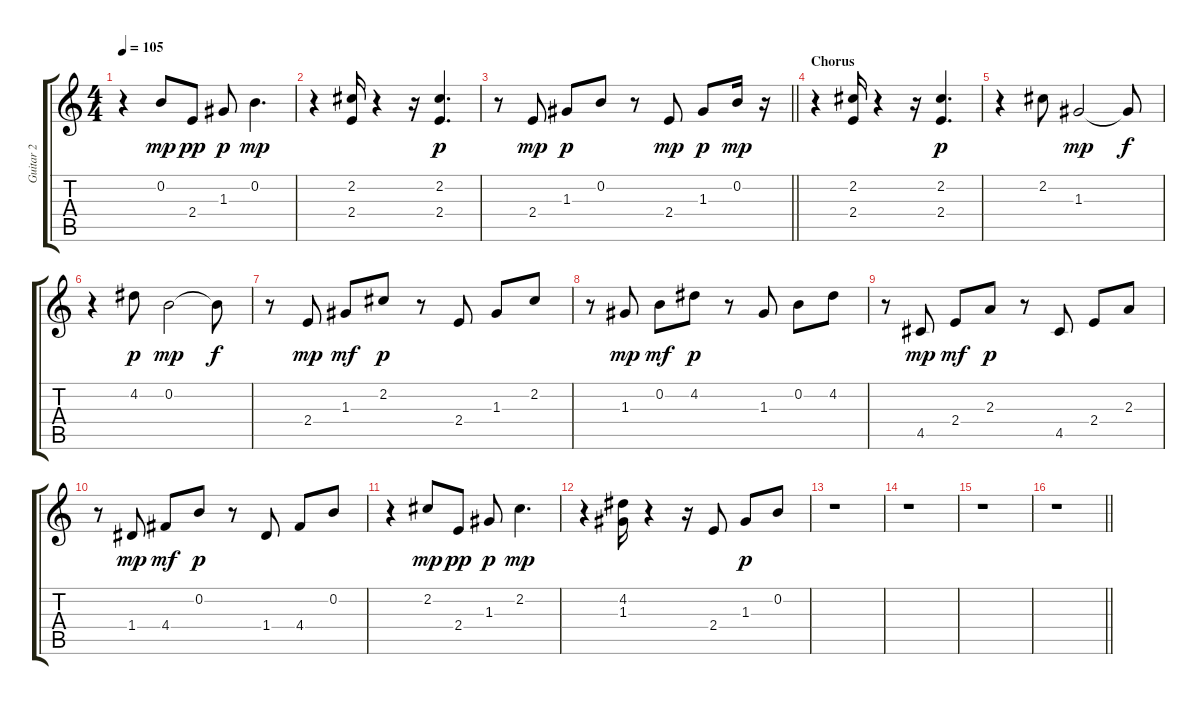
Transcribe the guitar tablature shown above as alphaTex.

\track ("Guitar 2" "Guitar 2") {instrument electricguitarmuted}
\staff {score tabs}
\tuning (E4 B3 G3 D3 A2 E2) {hide}
\ts (4 4)
\tempo 105
\clef g2
\ks c
r.4{dy mp} 0.2.8 2.4.8{dy pp} 1.3.8{dy p} 0.2.4{d dy mp} |
r.4 (2.2 2.4).16 r.4 r.16 (2.2 2.4).4{d dy p} |
\barLineRight lightlight
r.8 2.4.8{dy mp} 1.3.8{dy p} 0.2.8 r.8 2.4.8{dy mp} 1.3.8{dy p} 0.2.16{dy mp} r.16 |
\section ("" "Chorus")
r.4 (2.2 2.4).16 r.4 r.16 (2.2 2.4).4{d dy p} |
r.4 2.2.8 1.3.2{dy mp} 1.3{t}.8{dy f} |
r.4 4.2.8{dy p} 0.2.2{dy mp} 0.2{t}.8{dy f} |
r.8 2.4.8{dy mp} 1.3.8{dy mf} 2.2.8{dy p} r.8 2.4.8 1.3.8 2.2.8 |
r.8 1.3.8{dy mp} 0.2.8{dy mf} 4.2.8{dy p} r.8 1.3.8 0.2.8 4.2.8 |
r.8 4.5.8{dy mp} 2.4.8{dy mf} 2.3.8{dy p} r.8 4.5.8 2.4.8 2.3.8 |
r.8 1.4.8{dy mp} 4.4.8{dy mf} 0.2.8{dy p} r.8 1.4.8 4.4.8 0.2.8 |
r.4 2.2.8{dy mp} 2.4.8{dy pp} 1.3.8{dy p} 2.2.4{d dy mp} |
r.4 (4.2 1.3).16 r.4 r.16 2.4.8 1.3.8{dy p} 0.2.8 |
r.1 |
r.1 |
r.1 |
\barLineRight lightlight
r.1
